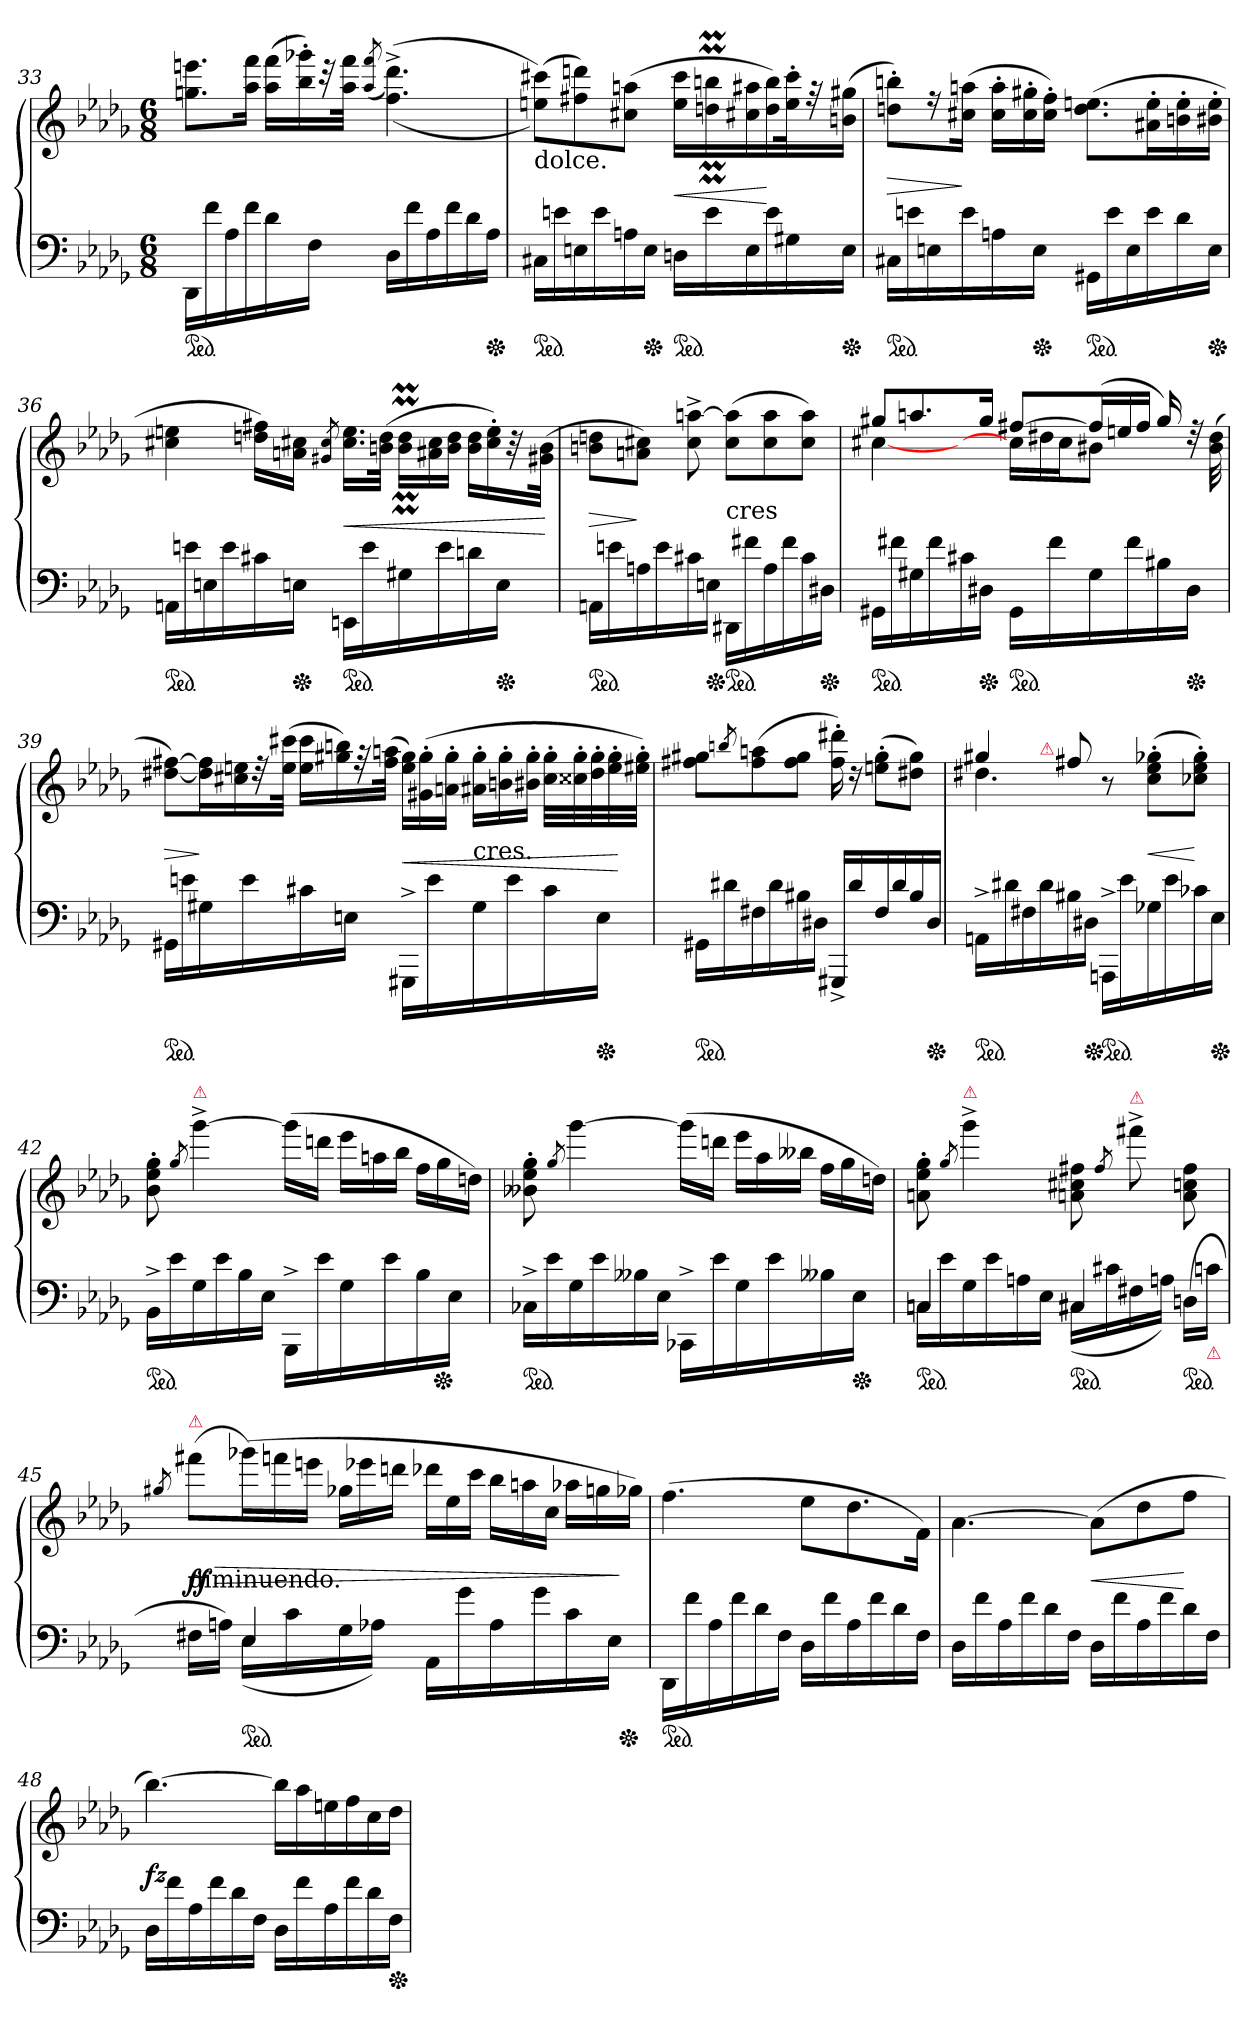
**kern	**kern	**dynam
*part1	*part1	*part1
*staff2	*staff1	*staff1/2
*clefF4	*clefG2	*
*k[b-e-a-d-g-]	*k[b-e-a-d-g-]	*
*D-:	*D-:	*
*M6/8	*M6/8	*
*ped	*	*
=33	=33	=33
16DD-LL	8.ggn 8.eeenL	.
16f	.	.
16A-	.	.
16f	16aa- 16fffJk	.
*	*Xtuplet	*
16d-	(>24aa- 24fffLL	.
.	24bb-'> 24ggg-X'>)	.
16FJJ	.	.
.	48rccc	.
.	48aa- 48fffJJk	.
.	(>8qaa-/ 8qfff/	.
16D-LL	(<(>4.ff^< 4.ddd-^<)	.
16f	.	.
16A-	.	.
16f	.	.
16d-	.	.
*Xped	*	*
16A-JJ	.	.
=34	=34	=34
!	!LO:TX:b:t=dolce.	!
*ped	*	*
16C#XLL	(>8een 8ccc#XL))	.
16en	.	.
16En	8ff#X 8dddn)	.
16e	.	.
16An	(>8cc#X 8aanJ	.
*Xped	*	*
16EJJ	.	.
*ped	*	*
16DnLL	16ee 16ccc#LL	<
16e	16ddnM 16bbnM	.
16E	16cc#X 16aa#X	.
16e	16dd 16bb)	[
16G#X	32ee'> 32ccc#'>K	.
.	32rff	.
*Xped	*	*
16EJJ	(>16bn 16gg#XJJ	.
=35	=35	=35
*ped	*	*
16C#XLL	8ddn'> 8bbn'>L)	>
16en	.	.
16En	16rff	.
16e	(>16cc#X 16aanJk	]
16An	24cc#'> 24aa'>LL	.
.	24cc#'> 24gg#X'>	.
*Xped	*	*
16EJJ	.	.
.	24cc#'> 24ff'>JJ)	.
*ped	*	*
16GG#XLL	(>8.dd 8.eenL	.
16e	.	.
16E	.	.
16e	16a#X'> 16ee'>L	.
16d-	16bn'> 16ee'>	.
*Xped	*	*
16EJJ	16b#X'> 16ee'>JJ	.
=36	=36	=36
*ped	*	*
16AAnLL	4cc#X 4een	.
16en	.	.
16En	.	.
16e	.	.
16c#X	16ddn 16ff#XLL)	.
*Xped	*	*
16EnJJ	16an 16cc#XJJ	.
.	8qg#X/ 8qcc#/	.
*ped	*	*
16EEnLL	16.cc# 16.eeLL	<
16e	.	.
.	(>32bn 32ddJJk	.
16G#X	24bM 24ddMLL	.
.	24a#X 24cc#	.
16e	.	.
.	24b 24ddJJ	.
16dn	24b 24ddLL	.
.	24cc#'> 24ee'>)	.
*Xped	*	*
16EJJ	.	.
.	48r	.
.	(>48g#X 48bJJk	.
.	.	[
=37	=37	=37
*ped	*	*
16AAnLL	8bn 8ddnL	>
16en	.	.
16An	8an 8cc#XJ)	]
16e	.	.
16c#X	8cc#^> [8aan^>	.
*Xped	*	*
16EnJJ	.	.
!	!LO:TX:c:t=cres	!
*ped	*	*
16DD#XLL	(>8cc# 8aa]L	.
16f#X	.	.
16A	8cc# 8aa	.
16f#	.	.
16c#	8cc# 8aaJ)	.
*Xped	*	*
16D#XJJ	.	.
=38	=38	=38
*	*^	*
*ped	*	*	*
16GG#XLL	8gg#XL	[4cc#X	.
16f#X	.	.	.
16G#X	8.aan	.	.
16f#	.	.	.
16c#X	.	8ryy	.
*Xped	*	*	*
16D#XJJ	16gg#Jk	.	.
*ped	*	*	*
16GG#LL	[8ff#XL	24cc#LL]	.
.	.	24dd#X	.
16f#	.	.	.
.	.	24cc#J	.
16G#	(>24ff#L]	8b#XJ	.
.	24een	.	.
16f#	.	.	.
.	24ff#JJ	.	.
16B#X	16gg#/)	16ryy	.
*Xped	*	*	*
16D#JJ	16ryy	32rdd	.
.	.	(32b# 32dd#	.
=39	=39	=39	=39
!	!LO:TX:a:color=crimson:t=⚠	!	!
*	*v	*v	*
*ped	*	*
16GG#XLL	[8dd#X [8ff#XL)	>
16en	.	.
16G#X	24dd#] 24ff#]L	]
.	24cc#X 24een	.
16e	.	.
.	48rdd	.
.	(>48ee 48ccc#XJJk	.
16c#X	24ee 24ccc#LL	.
.	24gg#X 24bbn)	.
16EnJJ	.	.
.	48rff	.
.	(>48ff# 48aanJJk	.
16GGG#X^<LL	24ee 24gg#LL)	<
.	(>24g#X'> 24gg#'>	.
16e	.	.
.	24an'> 24gg#'>JJ	.
!	!LO:TX:c:t=cres.	!
16G#	24a#X'> 24gg#'>LL	.
.	24bn'> 24gg#'>	.
16e	.	.
.	24b#X'> 24gg#'>JJ	.
16c#	40cc#'> 40gg#'>LLL	.
.	40cc##X'> 40gg#'>	.
.	40dd#'> 40gg#'>	.
*Xped	*	*
16EJJ	.	.
.	40ee'> 40gg#'>	.
.	40ee#X'> 40gg#'>JJJ)	[
=40	=40	=40
*ped	*	*
16GG#XLL	8ff#X 8gg#XL	.
16d#X	.	.
.	8qbbn/	.
16F#X	(>8ff# 8aan	.
16d#	.	.
16B#X	8ff# 8gg#J	.
16D#XJJ	.	.
16GGG#X^<LL	16ff#'> 16ddd#X'>)	.
16d#	16rdd	.
16F#	(>8een'> 8gg#'>L	.
16d#	.	.
16B#	8dd#X 8gg#J)	.
*Xped	*	*
16D#JJ	.	.
=41	=41	=41
*	*^	*
*	*	*^	*
*ped	*	*	*	*
16AAn^<LL	4gg#X	4.dd#X	8.ryy	.
16d#X	.	.	.	.
16F#X	.	.	.	.
!	!	!	!LO:TX:a:color=crimson:t=⚠	!
16d#	.	.	2ryy	.
16B#X	8ff#X	.	.	.
*Xped	*	*	*	*
16D#XJJ	.	.	.	.
*ped	*	*	*	*
16AAAn^<LL	4.ryy	8r	.	.
16e-	.	.	.	.
16G-X	.	(>8cc'> 8ee-'> 8gg-X'>L	.	<
16e-	.	.	.	.
16c-X	.	8cc-X'> 8ee-'> 8gg-'>J)	.	[
*Xped	*	*	*	*
16E-JJ	.	.	16ryy	.
*	*v	*v	*v	*
=42	=42	=42
*ped	*	*
16BB-^<LL	8b-'> 8ee-'> 8gg-'>	.
16e-	.	.
.	8qgg-/	.
!	!LO:TX:a:color=crimson:t=⚠	!
16G-	[4ggg-^<	fz fz
16e-	.	.
16B-	.	.
16E-JJ	.	.
16BBB-^<LL	(>16ggg-LL]	.
16e-	16dddnJJ	.
16G-	24eee-LL	.
.	24aan	.
16e-	.	.
.	24bb-JJ	.
16B-	24ffLL	.
*Xped	*	*
.	24gg-	.
16E-JJ	.	.
.	24ddnJJ)	.
=43	=43	=43
*ped	*	*
16C-X^<LL	8b--X'> 8ee-'> 8gg-'>	.
16e-	.	.
.	8qgg-/	.
16G-	[4ggg-	fz fz
16e-	.	.
16B--X	.	.
16E-JJ	.	.
16CC-X^<LL	(>16ggg-LL]	.
16e-	16dddnJJ	.
16G-	24eee-LL	.
.	24aa-	.
16e-	.	.
.	24bb--XJJ	.
16B--X	24ffLL	.
.	24gg-	.
*Xped	*	*
16E-JJ	.	.
.	24ddnJJ)	.
=44	=44	=44
*^	*	*
*ped	*	*	*
4Cn	16CnLL	8an'> 8ee-'> 8gg-'>	.
.	16e-	.	.
.	.	8qgg-/	.
!	!	!LO:TX:a:color=crimson:t=⚠	!
.	16G-	4ggg-^<	fz fz
.	16e-	.	.
8ryy	16An	.	.
.	16E-JJ	.	.
*ped	*	*	*
4C#X	(>16C#XLL	8an 8cc#X 8ff#X	.
.	16c#X	.	.
.	.	8qff#/	.
!	!	!LO:TX:a:color=crimson:t=⚠	!
.	16F#X	8fff#X^<	fz fz
.	16AnJJ)	.	.
*ped	*	*	*
8ryy	(>16DnLL	8a 8ccn 8ff#	.
!	!LO:TX:b:color=crimson:t=⚠	!	!
.	16cnJJ	.	.
=45	=45	=45	=45
.	.	8qgg#X/	.
!	!	!LO:TX:a:color=crimson:t=⚠	!
!	!	!LO:TX:c:t=diminuendo.	!
8ryy	16F#XLL	[8fff#XL	> f f
.	16AnJJ)	.	.
*ped	*	*	*
4E-	(>16E-LL	(>24ggg-XL]	.
.	.	24fffn	.
.	16c	.	.
.	.	24eeenJJ	.
.	16G-	24gg-XLL	.
.	.	24eee-X	.
.	16A-XJJ)	.	.
.	.	24dddnJJ	.
4.ryy	16AA-LL	24ddd-XLL	.
.	.	24ee-	.
.	16g-	.	.
.	.	24cccJJ	.
.	16A-	24bb-LL	.
.	.	24aan	.
.	16g-	.	.
.	.	24ccJJ	.
.	16c	24aa-XLL	.
.	.	24ggn	.
.	16E-JJ	.	.
*Xped	*	*	*
.	.	24gg-XJJ)	]
*v	*v	*	*
=46	=46	=46
*ped	*	*
16DD-LL	(>4.ff	.
16f	.	.
16A-	.	.
16f	.	.
16d-	.	.
16FJJ	.	.
16D-LL	8ee-L	.
16f	.	.
16A-	8.dd-	.
16f	.	.
16d-	.	.
16FJJ	16fJk)	.
=47	=47	=47
16D-LL	[4.a-\	.
16f	.	.
16A-	.	.
16f	.	.
16d-	.	.
16FJJ	.	.
16D-LL	(>8a-L]	<
16f	.	.
16A-	8dd-	.
16f	.	.
16d-	8ffJ	[
16FJJ	.	.
=48	=48	=48
16D-LL	[4.bb-)	fz
16f	.	.
16A-	.	.
16f	.	.
16d-	.	.
16FJJ	.	.
16D-LL	16bb-LL]	.
16f	16aa-	.
16A-	16een	.
16f	16ff	.
16d-	16cc	.
*Xped	*	*
16FJJ	16dd-JJ	.
=	=	=
*-	*-	*-
